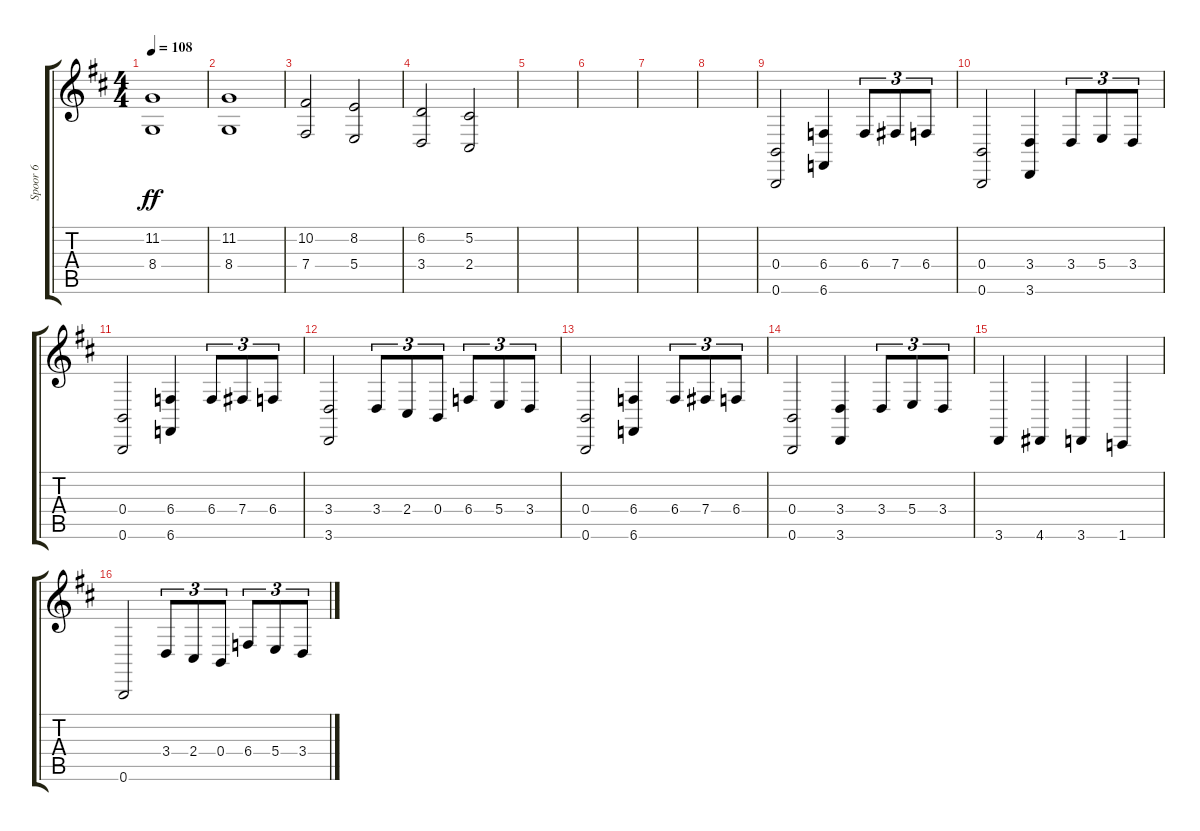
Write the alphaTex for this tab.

\track ("Spoor 6" "Spoor 6") {instrument choiraahs}
\staff {score tabs}
\tuning (Db4 Ab3 E3 B2 Gb2 B1) {hide}
\ts (4 4)
\tempo 108
\clef g2
\ks d
(11.2 8.4).1{dy ff} |
(11.2 8.4).1 |
(10.2 7.4).2 (8.2 5.4).2 |
(6.2 3.4).2 (5.2 2.4).2 |
|
|
|
|
(0.4 0.6).2 (6.4 6.6).4 6.4.8{tu (3 2)} 7.4.8{tu (3 2)} 6.4.8{tu (3 2)} |
(0.4 0.6).2 (3.4 3.6).4 3.4.8{tu (3 2)} 5.4.8{tu (3 2)} 3.4.8{tu (3 2)} |
(0.4 0.6).2 (6.4 6.6).4 6.4.8{tu (3 2)} 7.4.8{tu (3 2)} 6.4.8{tu (3 2)} |
(3.4 3.6).2 3.4.8{tu (3 2)} 2.4.8{tu (3 2)} 0.4.8{tu (3 2)} 6.4.8{tu (3 2)} 5.4.8{tu (3 2)} 3.4.8{tu (3 2)} |
(0.4 0.6).2 (6.4 6.6).4 6.4.8{tu (3 2)} 7.4.8{tu (3 2)} 6.4.8{tu (3 2)} |
(0.4 0.6).2 (3.4 3.6).4 3.4.8{tu (3 2)} 5.4.8{tu (3 2)} 3.4.8{tu (3 2)} |
3.6.4 4.6.4 3.6.4 1.6.4 |
0.6.2 3.4.8{tu (3 2)} 2.4.8{tu (3 2)} 0.4.8{tu (3 2)} 6.4.8{tu (3 2)} 5.4.8{tu (3 2)} 3.4.8{tu (3 2)}
